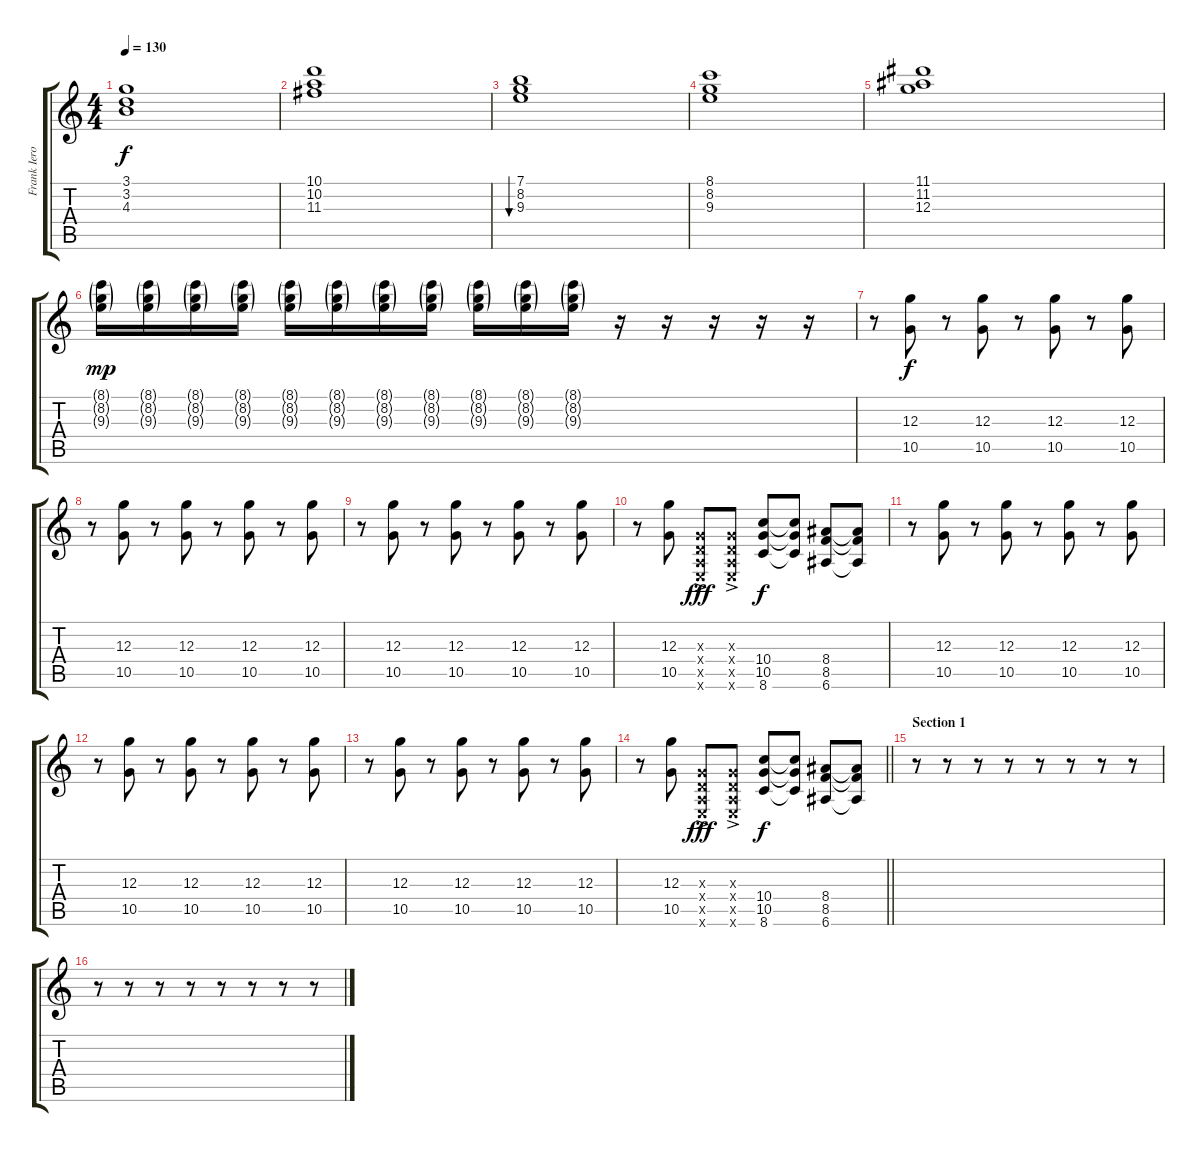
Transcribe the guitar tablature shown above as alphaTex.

\track ("Frank Iero - Guitar 2" "Frank Iero") {instrument distortionguitar}
\staff {score tabs}
\tuning (E4 B3 G3 D3 A2 E2) {hide}
\ts (4 4)
\tempo 130
\clef g2
\ks c
(3.1 3.2 4.3).1{dy f} |
(10.1 10.2 11.3).1 |
(7.1 8.2 9.3).1{bu 240} |
(8.1 8.2 9.3).1 |
(11.1 11.2 12.3).1 |
(8.1{g} 8.2{g} 9.3{g}).16{dy mp} (8.1{g} 8.2{g} 9.3{g}).16 (8.1{g} 8.2{g} 9.3{g}).16 (8.1{g} 8.2{g} 9.3{g}).16 (8.1{g} 8.2{g} 9.3{g}).16 (8.1{g} 8.2{g} 9.3{g}).16 (8.1{g} 8.2{g} 9.3{g}).16 (8.1{g} 8.2{g} 9.3{g}).16 (8.1{g} 8.2{g} 9.3{g}).16 (8.1{g} 8.2{g} 9.3{g}).16 (8.1{g} 8.2{g} 9.3{g}).16 r.16 r.16 r.16 r.16 r.16 |
r.8{instrument distortionguitar} (12.3 10.5).8{dy f} r.8 (12.3 10.5).8 r.8 (12.3 10.5).8 r.8 (12.3 10.5).8 |
r.8 (12.3 10.5).8 r.8 (12.3 10.5).8 r.8 (12.3 10.5).8 r.8 (12.3 10.5).8 |
r.8 (12.3 10.5).8 r.8 (12.3 10.5).8 r.8 (12.3 10.5).8 r.8 (12.3 10.5).8 |
r.8 (12.3 10.5).8 (0.3{ac x} 0.4{ac x} 0.5{ac x} 0.6{ac x}).8{dy fff} (0.3{ac x} 0.4{ac x} 0.5{ac x} 0.6{ac x}).8 (10.4 10.5 8.6).8{dy f} (10.4{t} 10.5{t} 8.6{t}).8 (8.4 8.5 6.6).8 (8.4{t} 8.5{t} 6.6{t}).8 |
r.8{instrument distortionguitar} (12.3 10.5).8 r.8 (12.3 10.5).8 r.8 (12.3 10.5).8 r.8 (12.3 10.5).8 |
r.8 (12.3 10.5).8 r.8 (12.3 10.5).8 r.8 (12.3 10.5).8 r.8 (12.3 10.5).8 |
r.8 (12.3 10.5).8 r.8 (12.3 10.5).8 r.8 (12.3 10.5).8 r.8 (12.3 10.5).8 |
\barLineRight lightlight
r.8 (12.3 10.5).8 (0.3{ac x} 0.4{ac x} 0.5{ac x} 0.6{ac x}).8{dy fff} (0.3{ac x} 0.4{ac x} 0.5{ac x} 0.6{ac x}).8 (10.4 10.5 8.6).8{dy f} (10.4{t} 10.5{t} 8.6{t}).8 (8.4 8.5 6.6).8 (8.4{t} 8.5{t} 6.6{t}).8 |
\section ("" "Section 1")
r.8{instrument distortionguitar} r.8 r.8 r.8 r.8 r.8 r.8 r.8 |
r.8 r.8 r.8 r.8 r.8 r.8 r.8 r.8
